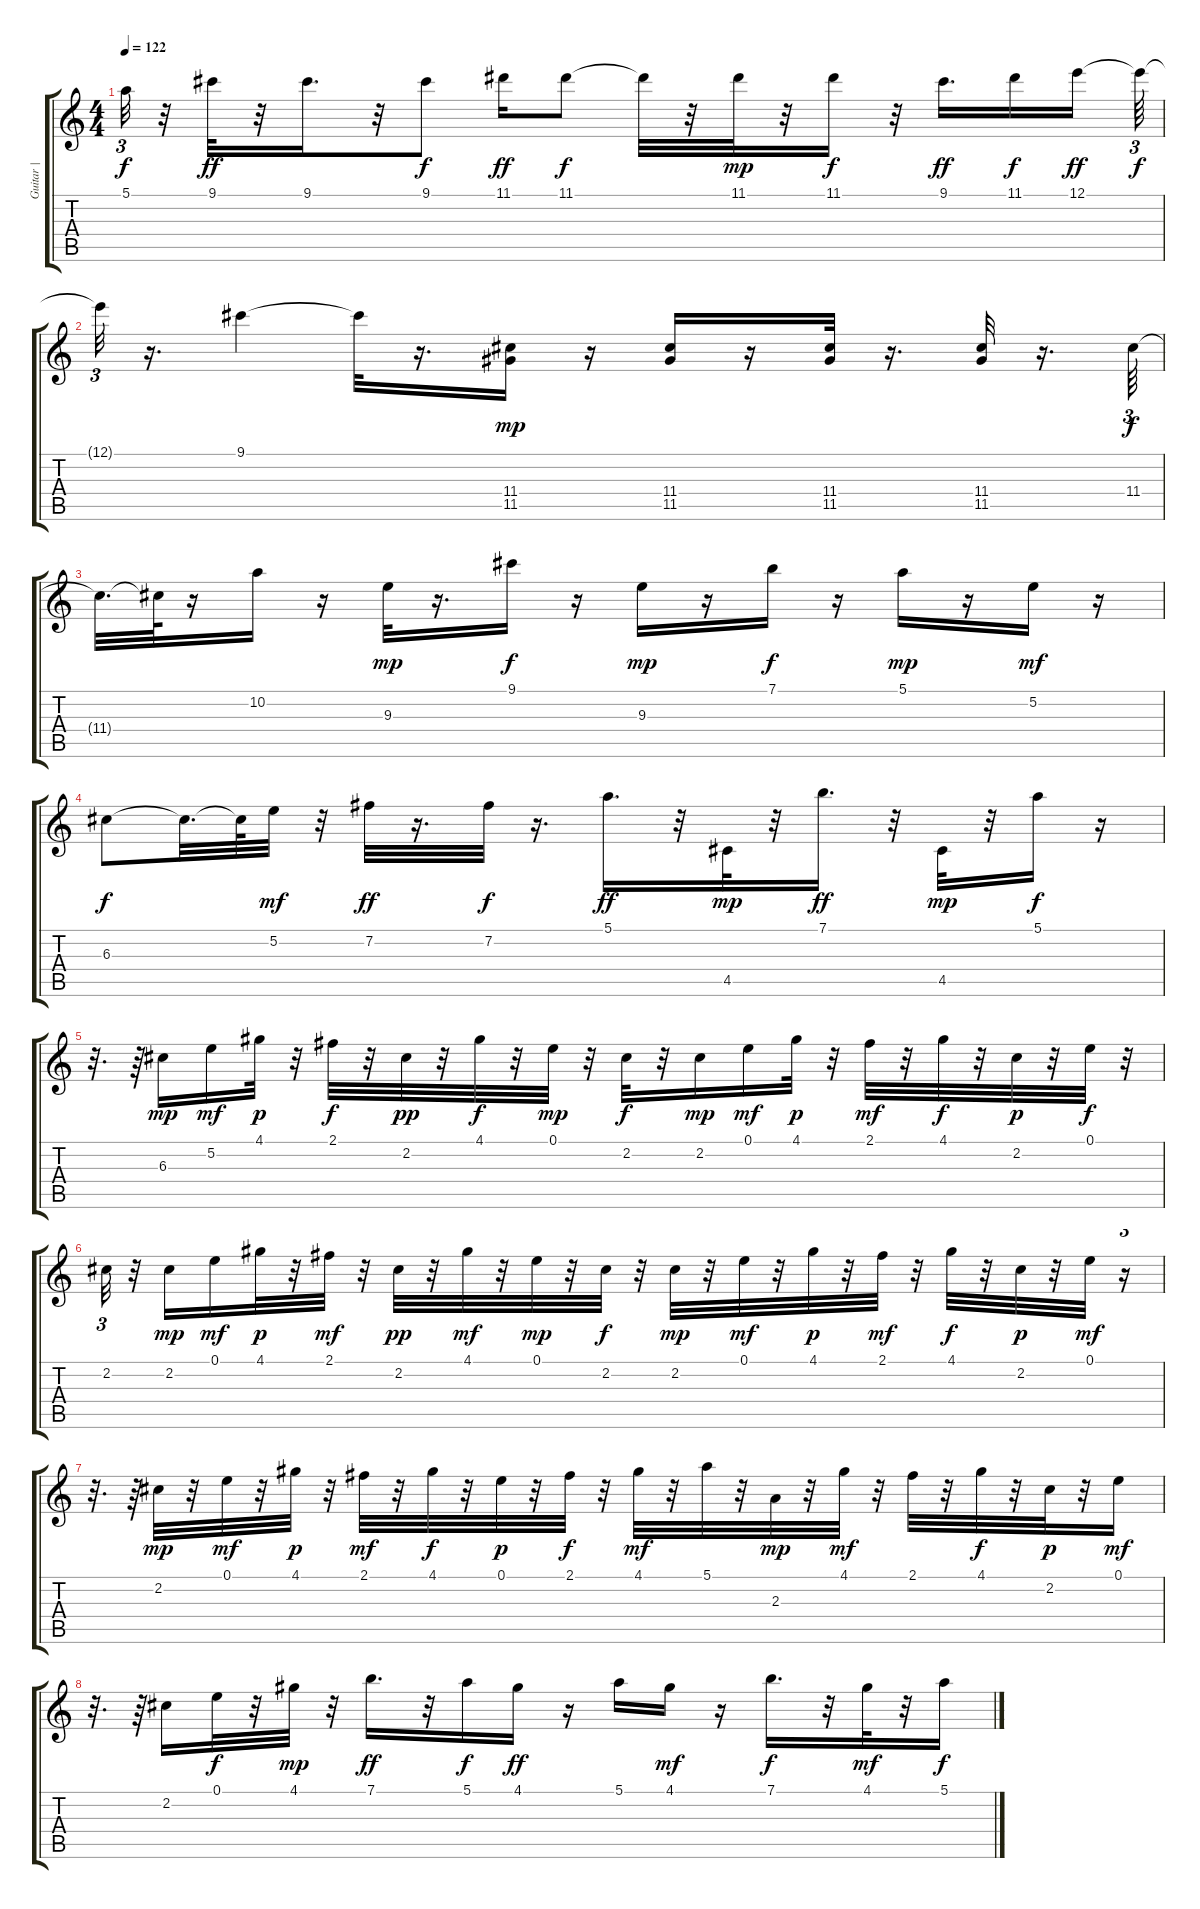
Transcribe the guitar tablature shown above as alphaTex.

\track ("Guitar |" "Guitar |") {instrument acousticguitarnylon}
\staff {score tabs}
\tuning (E4 B3 G3 D3 A2 E2) {hide}
\ts (4 4)
\tempo 122
\clef g2
\ks c
5.1{t}.32{tu (3 2) dy f} r.32 9.1.32{dy ff} r.32 9.1.16{d} r.32 9.1.8{dy f} 11.1.16{dy ff} 11.1.8{dy f} 11.1{t}.32 r.32 11.1.32{dy mp} r.32 11.1.16{dy f} r.32 9.1.16{d dy ff} 11.1.16{dy f} 12.1.16{dy ff beam splitsecondary} 12.1{t}.64{tu (3 2) dy f} |
12.1{t}.32{tu (3 2)} r.16{d} 9.1.4 9.1{t}.32 r.16{d} (11.4 11.5).16{dy mp} r.16 (11.4 11.5).16 r.16 (11.4 11.5).32 r.16{d} (11.4 11.5).32 r.16{d} 11.4.64{tu (3 2) dy f} |
11.4{t}.32{d} 11.4{t}.64 r.16 10.2.16 r.16 9.3.32{dy mp} r.16{d} 9.1.16{dy f} r.16 9.3.16{dy mp} r.16 7.1.16{dy f} r.16 5.1.16{dy mp} r.16 5.2.16{dy mf} r.16 |
6.3.8{dy f} 6.3{t}.32{d} 6.3{t}.64 5.2.32{dy mf} r.32 7.2.32{dy ff} r.16{d} 7.2.32{dy f} r.16{d} 5.1.16{d dy ff} r.32 4.5.32{dy mp} r.32 7.1.16{d dy ff} r.32 4.5.32{dy mp} r.32 5.1.16{dy f} r.16 |
r.32{d} r.64 6.3.16{dy mp} 5.2.16{dy mf} 4.1.32{dy p} r.32 2.1.32{dy f} r.32 2.2.32{dy pp} r.32 4.1.32{dy f} r.32 0.1.32{dy mp} r.32 2.2.32{dy f} r.32 2.2.16{dy mp} 0.1.16{dy mf} 4.1.32{dy p} r.32 2.1.32{dy mf} r.32 4.1.32{dy f} r.32 2.2.32{dy p} r.32 0.1.32{dy f} r.32 |
2.2.32{tu (3 2)} r.32 2.2.16{dy mp} 0.1.16{dy mf} 4.1.32{dy p} r.32 2.1.32{dy mf} r.32 2.2.32{dy pp} r.32 4.1.32{dy mf} r.32 0.1.32{dy mp} r.32 2.2.32{dy f} r.32 2.2.32{dy mp} r.32 0.1.32{dy mf} r.32 4.1.32{dy p} r.32 2.1.32{dy mf} r.32 4.1.32{dy f} r.32 2.2.32{dy p} r.32 0.1.32{dy mf} r.16{tu (3 2)} |
r.32{d} r.64 2.2.32{dy mp} r.32 0.1.32{dy mf} r.32 4.1.32{dy p} r.32 2.1.32{dy mf} r.32 4.1.32{dy f} r.32 0.1.32{dy p} r.32 2.1.32{dy f} r.32 4.1.32{dy mf} r.32 5.1.32 r.32 2.3.32{dy mp} r.32 4.1.32{dy mf} r.32 2.1.32 r.32 4.1.32{dy f} r.32 2.2.32{dy p} r.32 0.1.16{dy mf} |
r.32{d} r.64 2.2.16 0.1.32{dy f} r.32 4.1.32{dy mp} r.32 7.1.16{d dy ff} r.32 5.1.16{dy f} 4.1.16{dy ff} r.16 5.1.16 4.1.16{dy mf} r.16 7.1.16{d dy f} r.32 4.1.32{dy mf} r.32 5.1.16{dy f}
